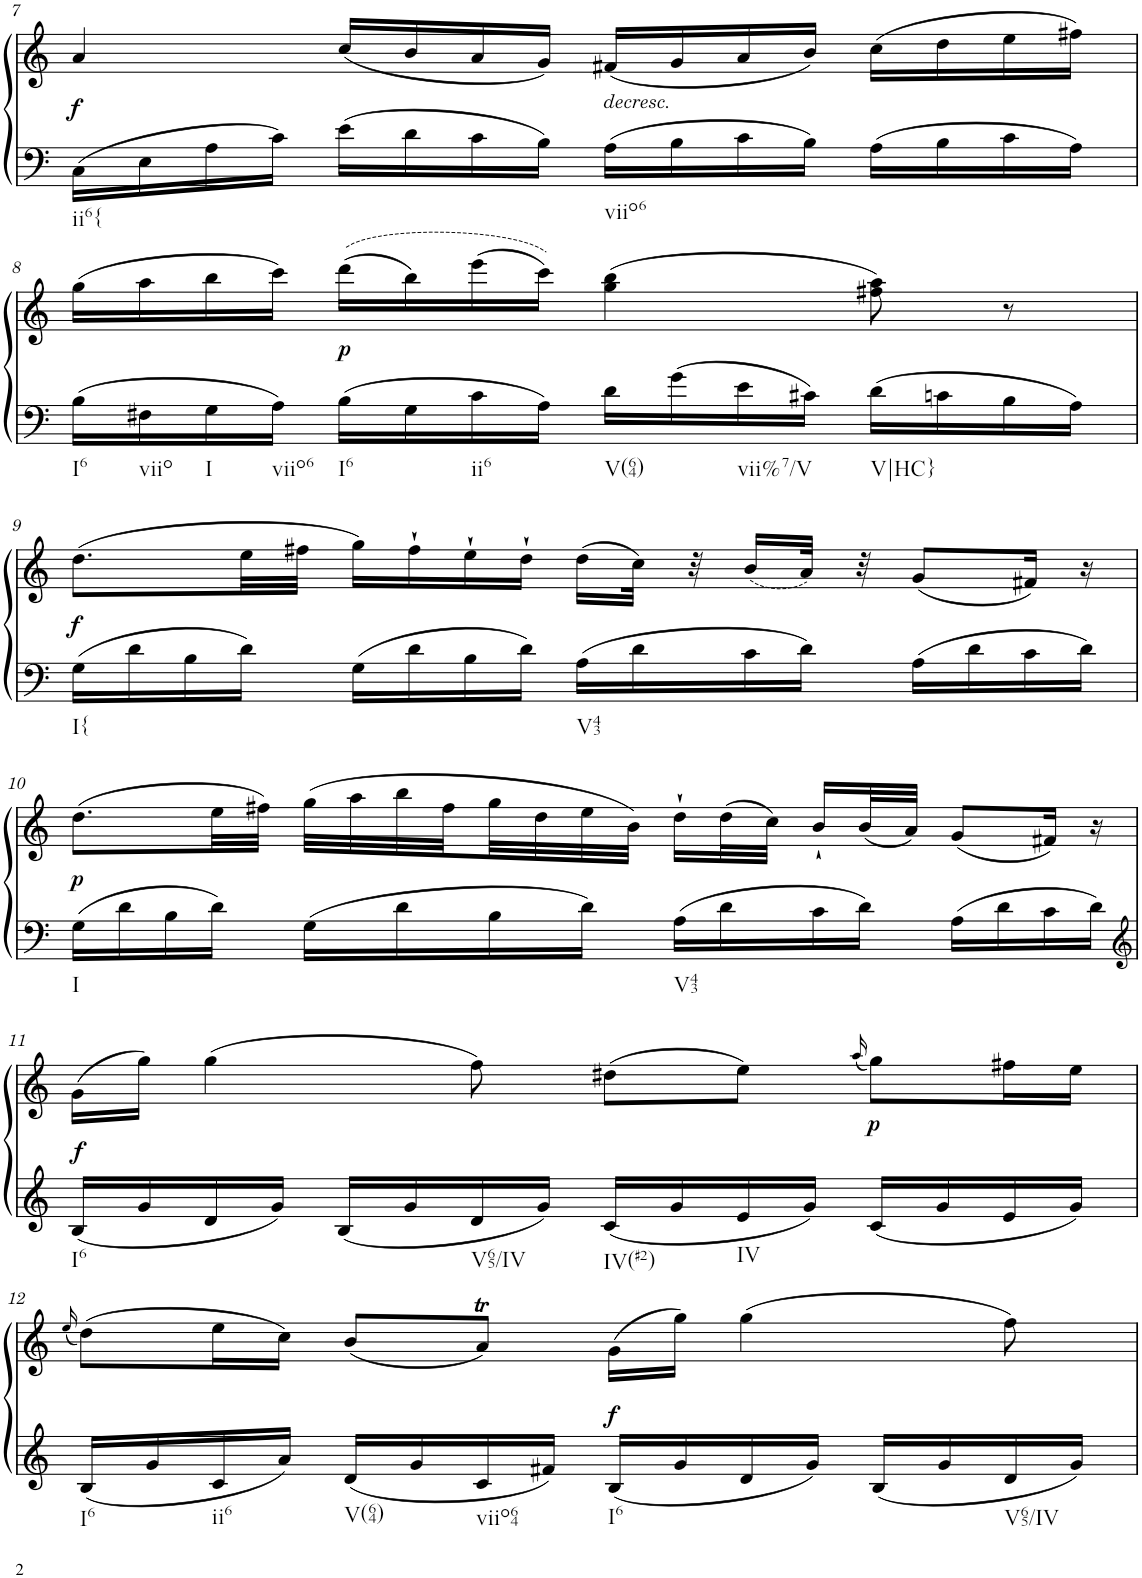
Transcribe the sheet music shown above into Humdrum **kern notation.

**kern	**kern	**dynam
*part1	*part1	*part1
*staff2	*staff1	*staff1/2
*I"Klavier linke Hand	*	*
!!LO:PB:g=z
*clefF4	*clefG2	*
*k[]	*k[]	*
*M4/4	*M4/4	*
*met(c)	*met(c)	*
=7	=7	=7
!LO:TX:b:t=ii6{	!	!
!	!	!LO:DY:b
16C\LL	4a/	f
16E\	.	.
16A\	.	.
16c\JJ	.	.
16e\LL	(16cc/LL	.
16d\	16b/	.
16c\	16a/	.
16B\JJ	16g/JJ)	.
!	!LO:TX:b:i:t=decresc.	!
!LO:TX:b:t=viio6	!	!
16A\LL	(16f#X/LL	.
16B\	16g/	.
16c\	16a/	.
16B\JJ	16b/JJ)	.
16A\LL	(16cc\LL	.
16B\	16dd\	.
16c\	16ee\	.
16A\JJ	16ff#X\JJ)	.
!!LO:LB:g=z
=8	=8	=8
!LO:TX:b:t=I6	!	!
16B\LL	(16gg\LL	.
!LO:TX:b:t=viio	!	!
16F#X\	16aa\	.
!LO:TX:b:t=I	!	!
16G\	16bb\	.
!LO:TX:b:t=viio6	!	!
16A\JJ	16ccc\JJ)	.
!LO:TX:b:t=I6	!	!
!	!	!LO:DY:b
16B\LL	((16ddd\LL	p
16G\	16bb\)	.
!LO:TX:b:t=ii6	!	!
16c\	(16eee\	.
16A\JJ	16ccc\JJ))	.
!LO:TX:b:t=V(64)	!	!
16d\LL	(4gg\ 4bb\	.
16g\	.	.
!LO:TX:b:t=vii%7/V	!	!
16e\	.	.
16c#X\JJ	.	.
!LO:TX:b:t=V|HC}	!	!
16d\LL	8ff#X\ 8aa\)	.
16cn\	.	.
16B\	8r	.
16A\JJ	.	.
!!LO:LB:g=z
=9	=9	=9
!LO:TX:b:t=I{	!	!
!	!	!LO:DY:b
16G\LL	(8.dd\L	f
16d\	.	.
16B\	.	.
16d\JJ	32ee\LL	.
.	32ff#X\JJJ	.
16G\LL	16gg\LL)	.
16d\	16ff#`\	.
16B\	16ee`\	.
16d\JJ	16dd`\JJ	.
!LO:TX:b:t=V43	!	!
16A\LL	(16dd\LL	.
16d\	32cc\JJk)	.
.	32r	.
16c\	(16b/LL	.
16d\JJ	32a/JJk)	.
.	32r	.
16A\LL	(8g/L	.
16d\	.	.
16c\	16f#X/Jk)	.
16d\JJ	16r	.
!!LO:LB:g=z
=10	=10	=10
!LO:TX:b:t=I	!	!
!	!	!LO:DY:b
16G\LL	(8.dd\L	p
16d\	.	.
16B\	.	.
16d\JJ	32ee\LL	.
.	32ff#X\JJJ)	.
16G\LL	(32gg\LLL	.
.	32aa\	.
16d\	32bb\	.
.	32ff#\	.
16B\	32gg\	.
.	32dd\	.
16d\JJ	32ee\	.
.	32b\JJJ)	.
!LO:TX:b:t=V43	!	!
16A\LL	16dd`\LL	.
16d\	(32dd\L	.
.	32cc\JJJ)	.
16c\	16b`/LL	.
16d\JJ	(32b/L	.
.	32a/JJJ)	.
16A\LL	(8g/L	.
16d\	.	.
16c\	16f#X/Jk)	.
16d\JJ	16r	.
!!LO:LB:g=z
=11	=11	=11
*clefG2	*	*
!LO:TX:b:t=I6	!	!
!	!	!LO:DY:a=2
16B/LL	(16g\LL	f
16g/	16gg\JJ)	.
16d/	(4gg\	.
16g/JJ	.	.
16B/LL	.	.
16g/	.	.
!LO:TX:b:t=V65/IV	!	!
16d/	8ff\)	.
16g/JJ	.	.
!LO:TX:b:t=IV(#2)	!	!
16c/LL	(8dd#X\L	.
16g/	.	.
!LO:TX:b:t=IV	!	!
16e/	8ee\J)	.
16g/JJ	.	.
.	(16qaa/	.
!	!	!LO:DY:b
16c/LL	8gg\L)	p
16g/	.	.
16e/	16ff#X\L	.
16g/JJ	16ee\JJ	.
!!LO:LB:g=z
=12	=12	=12
.	(16qee/	.
!LO:TX:b:t=I6	!	!
16B/LL	(8dd\L)	.
16g/	.	.
!LO:TX:b:t=ii6	!	!
16c/	16ee\L	.
16a/JJ	16cc\JJ)	.
!LO:TX:b:t=V(64)	!	!
16d/LL	(8b/L	.
16g/	.	.
!LO:TX:b:t=viio64	!	!
16c/	8aT/J)	.
16f#X/JJ	.	.
!LO:TX:b:t=I6	!	!
!	!	!LO:DY:a=2
16B/LL	(16g\LL	f
16g/	16gg\JJ)	.
16d/	(4gg\	.
16g/JJ	.	.
16B/LL	.	.
16g/	.	.
!LO:TX:b:t=V65/IV	!	!
16d/	8ff\)	.
16g/JJ	.	.
=	=	=
*-	*-	*-
